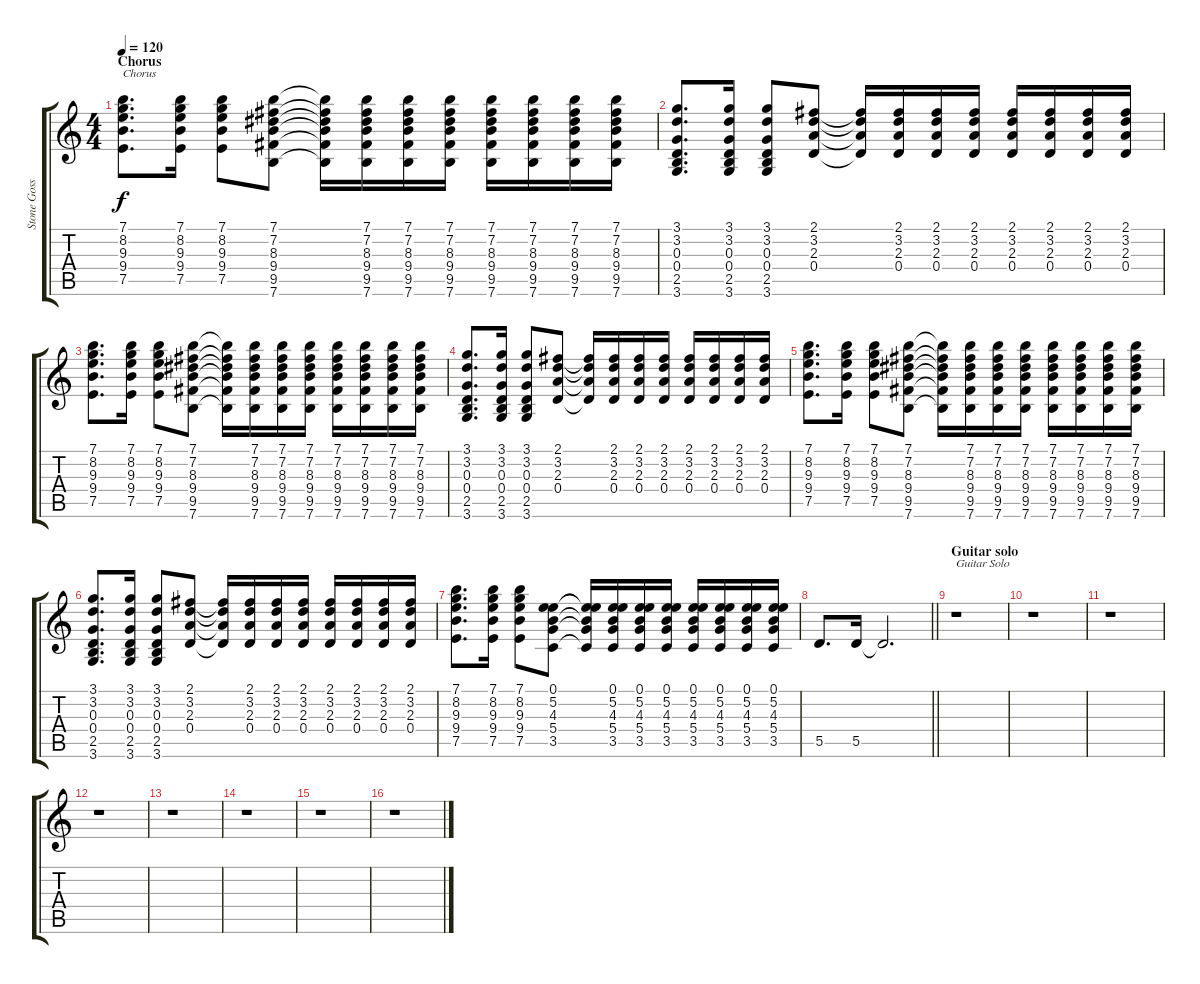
\track ("Stone Gossard" "Stone Goss") {instrument distortionguitar}
\staff {score tabs}
\tuning (E4 B3 G3 D3 A2 E2) {hide}
\ts (4 4)
\section ("" "Chorus")
\tempo 120
\clef g2
\ks c
(7.1 8.2 9.3 9.4 7.5).8{d txt "Chorus" dy f} (7.1 8.2 9.3 9.4 7.5).16 (7.1 8.2 9.3 9.4 7.5).8 (7.1 7.2 8.3 9.4 9.5 7.6).8 (7.1{t} 7.2{t} 8.3{t} 9.4{t} 9.5{t} 7.6{t}).16 (7.1 7.2 8.3 9.4 9.5 7.6).16 (7.1 7.2 8.3 9.4 9.5 7.6).16 (7.1 7.2 8.3 9.4 9.5 7.6).16 (7.1 7.2 8.3 9.4 9.5 7.6).16 (7.1 7.2 8.3 9.4 9.5 7.6).16 (7.1 7.2 8.3 9.4 9.5 7.6).16 (7.1 7.2 8.3 9.4 9.5 7.6).16 |
(3.1 3.2 0.3 0.4 2.5 3.6).8{d} (3.1 3.2 0.3 0.4 2.5 3.6).16 (3.1 3.2 0.3 0.4 2.5 3.6).8 (2.1 3.2 2.3 0.4).8 (2.1{t} 3.2{t} 2.3{t} 0.4{t}).16 (2.1 3.2 2.3 0.4).16 (2.1 3.2 2.3 0.4).16 (2.1 3.2 2.3 0.4).16 (2.1 3.2 2.3 0.4).16 (2.1 3.2 2.3 0.4).16 (2.1 3.2 2.3 0.4).16 (2.1 3.2 2.3 0.4).16 |
(7.1 8.2 9.3 9.4 7.5).8{d} (7.1 8.2 9.3 9.4 7.5).16 (7.1 8.2 9.3 9.4 7.5).8 (7.1 7.2 8.3 9.4 9.5 7.6).8 (7.1{t} 7.2{t} 8.3{t} 9.4{t} 9.5{t} 7.6{t}).16 (7.1 7.2 8.3 9.4 9.5 7.6).16 (7.1 7.2 8.3 9.4 9.5 7.6).16 (7.1 7.2 8.3 9.4 9.5 7.6).16 (7.1 7.2 8.3 9.4 9.5 7.6).16 (7.1 7.2 8.3 9.4 9.5 7.6).16 (7.1 7.2 8.3 9.4 9.5 7.6).16 (7.1 7.2 8.3 9.4 9.5 7.6).16 |
(3.1 3.2 0.3 0.4 2.5 3.6).8{d} (3.1 3.2 0.3 0.4 2.5 3.6).16 (3.1 3.2 0.3 0.4 2.5 3.6).8 (2.1 3.2 2.3 0.4).8 (2.1{t} 3.2{t} 2.3{t} 0.4{t}).16 (2.1 3.2 2.3 0.4).16 (2.1 3.2 2.3 0.4).16 (2.1 3.2 2.3 0.4).16 (2.1 3.2 2.3 0.4).16 (2.1 3.2 2.3 0.4).16 (2.1 3.2 2.3 0.4).16 (2.1 3.2 2.3 0.4).16 |
(7.1 8.2 9.3 9.4 7.5).8{d} (7.1 8.2 9.3 9.4 7.5).16 (7.1 8.2 9.3 9.4 7.5).8 (7.1 7.2 8.3 9.4 9.5 7.6).8 (7.1{t} 7.2{t} 8.3{t} 9.4{t} 9.5{t} 7.6{t}).16 (7.1 7.2 8.3 9.4 9.5 7.6).16 (7.1 7.2 8.3 9.4 9.5 7.6).16 (7.1 7.2 8.3 9.4 9.5 7.6).16 (7.1 7.2 8.3 9.4 9.5 7.6).16 (7.1 7.2 8.3 9.4 9.5 7.6).16 (7.1 7.2 8.3 9.4 9.5 7.6).16 (7.1 7.2 8.3 9.4 9.5 7.6).16 |
(3.1 3.2 0.3 0.4 2.5 3.6).8{d} (3.1 3.2 0.3 0.4 2.5 3.6).16 (3.1 3.2 0.3 0.4 2.5 3.6).8 (2.1 3.2 2.3 0.4).8 (2.1{t} 3.2{t} 2.3{t} 0.4{t}).16 (2.1 3.2 2.3 0.4).16 (2.1 3.2 2.3 0.4).16 (2.1 3.2 2.3 0.4).16 (2.1 3.2 2.3 0.4).16 (2.1 3.2 2.3 0.4).16 (2.1 3.2 2.3 0.4).16 (2.1 3.2 2.3 0.4).16 |
(7.1 8.2 9.3 9.4 7.5).8{d} (7.1 8.2 9.3 9.4 7.5).16 (7.1 8.2 9.3 9.4 7.5).8 (0.1 5.2 4.3 5.4 3.5).8 (0.1{t} 5.2{t} 4.3{t} 5.4{t} 3.5{t}).16 (0.1 5.2 4.3 5.4 3.5).16 (0.1 5.2 4.3 5.4 3.5).16 (0.1 5.2 4.3 5.4 3.5).16 (0.1 5.2 4.3 5.4 3.5).16 (0.1 5.2 4.3 5.4 3.5).16 (0.1 5.2 4.3 5.4 3.5).16 (0.1 5.2 4.3 5.4 3.5).16 |
\barLineRight lightlight
5.5.8{d balance 2} 5.5.16 5.5{t}.2{d} |
\section ("" "Guitar solo")
r.1{txt "Guitar Solo"} |
r.1 |
r.1 |
r.1 |
r.1 |
r.1 |
r.1 |
r.1
